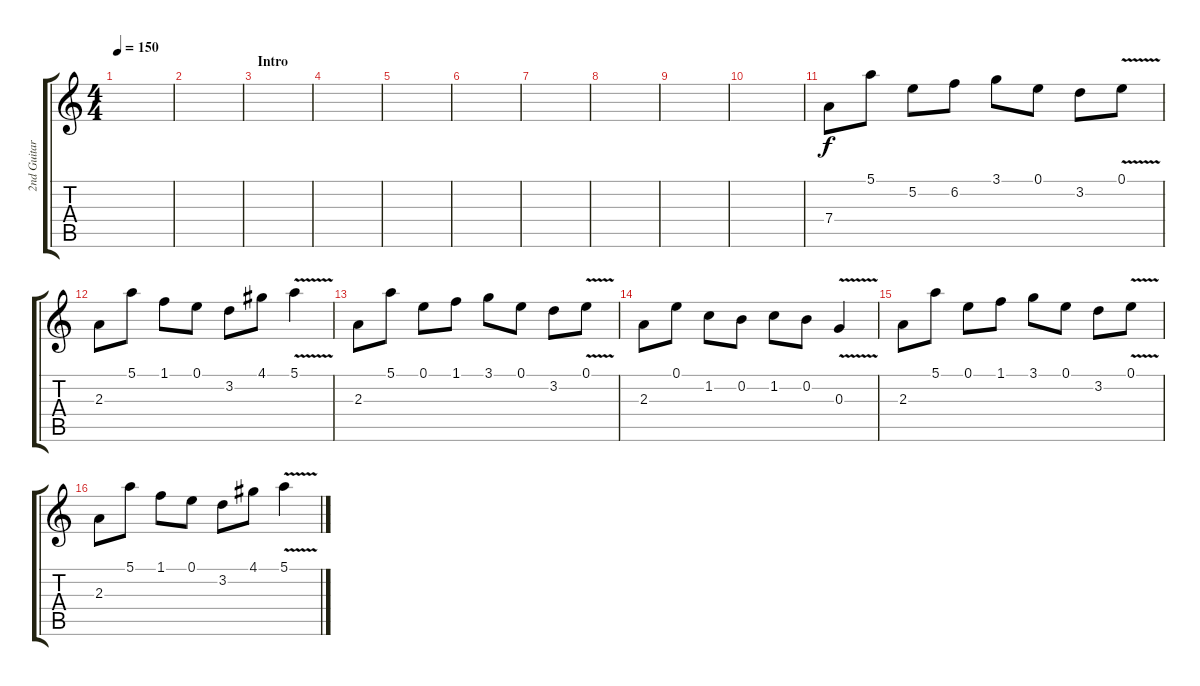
\track ("2nd Guitar" "2nd Guitar") {instrument overdrivenguitar}
\staff {score tabs}
\tuning (E4 B3 G3 D3 A2 E2) {hide}
\ts (4 4)
\tempo 150
\clef g2
\ks c
|
|
\section ("" "Intro")
|
|
|
|
|
|
|
|
7.4.8{volume 13} 5.1.8 5.2.8 6.2.8 3.1.8 0.1.8 3.2.8 0.1{v}.8 |
2.3.8 5.1.8 1.1.8 0.1.8 3.2.8 4.1.8 5.1{v}.4 |
2.3.8 5.1.8 0.1.8 1.1.8 3.1.8 0.1.8 3.2.8 0.1{v}.8 |
2.3.8 0.1.8 1.2.8 0.2.8 1.2.8 0.2.8 0.3{v}.4 |
2.3.8 5.1.8 0.1.8 1.1.8 3.1.8 0.1.8 3.2.8 0.1{v}.8 |
2.3.8 5.1.8 1.1.8 0.1.8 3.2.8 4.1.8 5.1{v}.4
